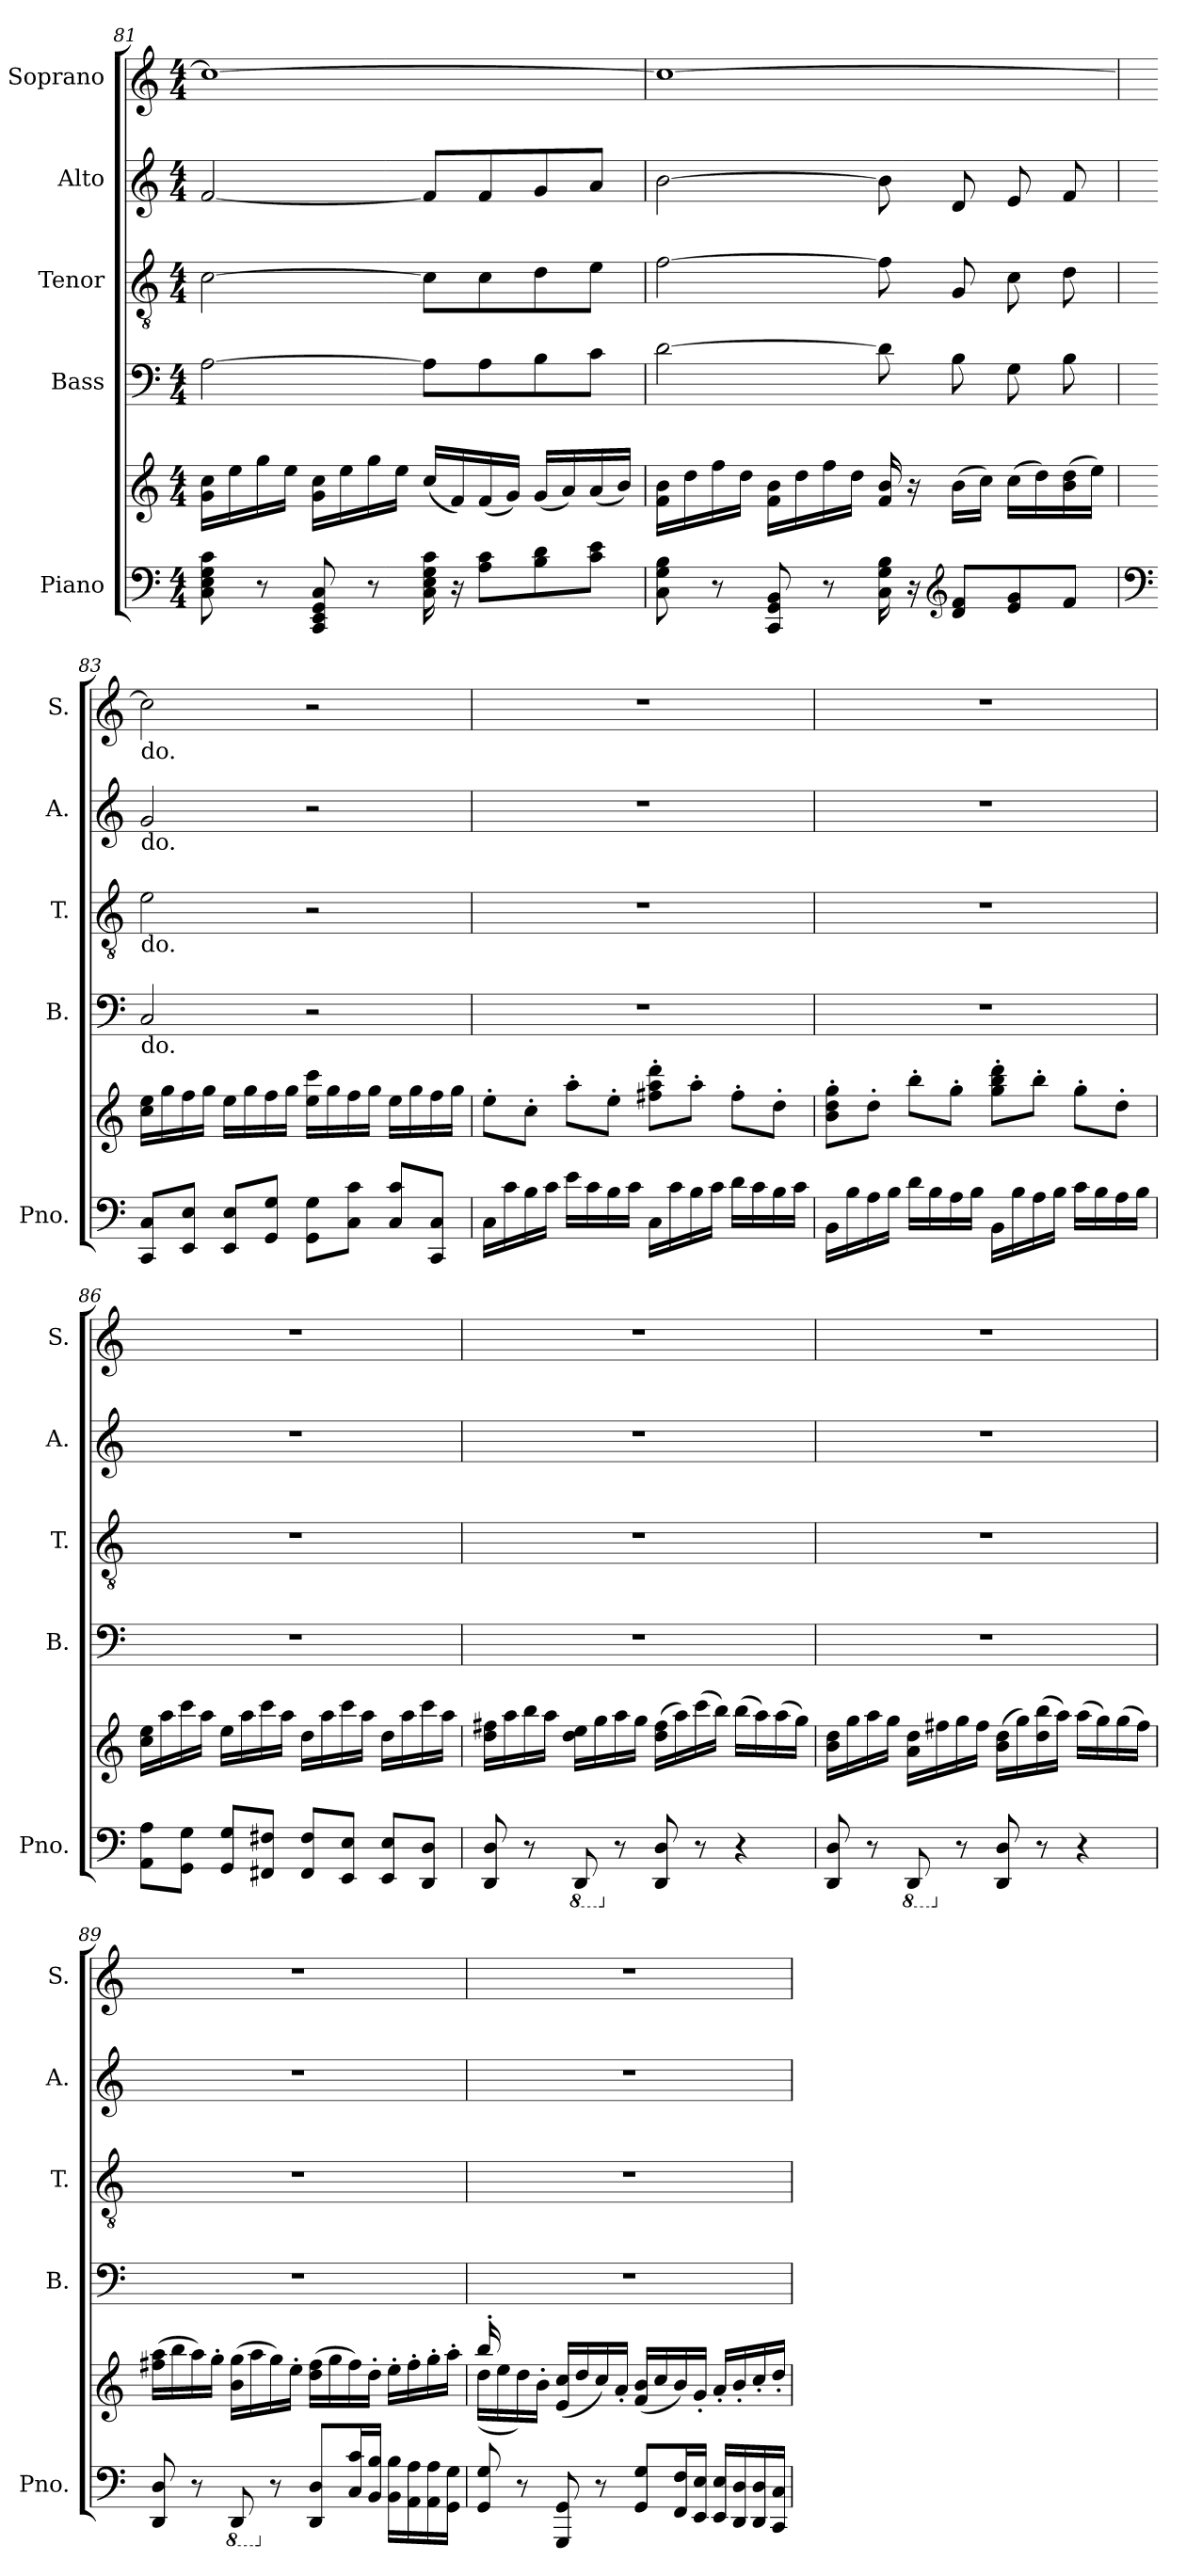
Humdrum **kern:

**kern	**kern	**kern	**kern	**kern	**kern
*part5	*part5	*part4	*part3	*part2	*part1
*staff6	*staff5	*staff4	*staff3	*staff2	*staff1
*I"Piano	*	*I"Bass	*I"Tenor	*I"Alto	*I"Soprano
*I'Pno.	*	*I'B.	*I'T.	*I'A.	*I'S.
*clefF4	*clefG2	*clefF4	*clefGv2	*clefG2	*clefG2
*k[]	*k[]	*k[]	*k[]	*k[]	*k[]
*M4/4	*M4/4	*M4/4	*M4/4	*M4/4	*M4/4
=81	=81	=81	=81	=81	=81
8C\ 8E\ 8G\ 8c\	16g\ 16cc\LL	[2A\	[2c\	[2f/	1cc_
.	16ee\	.	.	.	.
8r	16gg\	.	.	.	.
.	16ee\JJ	.	.	.	.
8CC/ 8EE/ 8GG/ 8C/	16g\ 16cc\LL	.	.	.	.
.	16ee\	.	.	.	.
8r	16gg\	.	.	.	.
.	16ee\JJ	.	.	.	.
16C\ 16E\ 16G\ 16c\	(16cc/LL	8A\L]	8c\L]	8f/L]	.
16r	16f/)	.	.	.	.
8A\ 8c\L	(16f/	8A\	8c\	8f/	.
.	16g/JJ)	.	.	.	.
8B\ 8d\	(16g/LL	8B\	8d\	8g/	.
.	16a/)	.	.	.	.
8c\ 8e\J	(16a/	8c\J	8e\J	8a/J	.
.	16b/JJ)	.	.	.	.
=82	=82	=82	=82	=82	=82
8C\ 8G\ 8B\	16f\ 16b\LL	[2d\	[2f\	[2b\	1cc_
.	16dd\	.	.	.	.
8r	16ff\	.	.	.	.
.	16dd\JJ	.	.	.	.
8CC/ 8GG/ 8BB/	16f\ 16b\LL	.	.	.	.
.	16dd\	.	.	.	.
8r	16ff\	.	.	.	.
.	16dd\JJ	.	.	.	.
16C\ 16G\ 16B\	16f/ 16b/	8d\]	8f\]	8b\]	.
16r	16r	.	.	.	.
*clefG2	*	*	*	*	*
8d/ 8f/L	(16b\LL	8B\	8G/	8d/	.
.	16cc\JJ)	.	.	.	.
8e/ 8g/	(16cc\LL	8G\	8c\	8e/	.
.	16dd\)	.	.	.	.
8f/J	(16b\ 16dd\	8B\	8d\	8f/	.
.	16ee\JJ)	.	.	.	.
!!LO:LB:g=z
=83	=83	=83	=83	=83	=83
*clefF4	*	*	*	*	*
!	!	!	!	!	!LO:TX:b:t=do.
!	!	!	!	!LO:TX:b:t=do.	!
!	!	!	!LO:TX:b:t=do.	!	!
!	!	!LO:TX:b:t=do.	!	!	!
8CC/ 8C/L	16cc\ 16ee\LL	2C/	2e\	2g/	2cc\]
.	16gg\	.	.	.	.
8EE/ 8E/J	16ff\	.	.	.	.
.	16gg\JJ	.	.	.	.
8EE/ 8E/L	16ee\LL	.	.	.	.
.	16gg\	.	.	.	.
8GG/ 8G/J	16ff\	.	.	.	.
.	16gg\JJ	.	.	.	.
8GG\ 8G\L	16ee\ 16ccc\LL	2r	2r	2r	2r
.	16gg\	.	.	.	.
8C\ 8c\J	16ff\	.	.	.	.
.	16gg\JJ	.	.	.	.
8C/ 8c/L	16ee\LL	.	.	.	.
.	16gg\	.	.	.	.
8CC/ 8C/J	16ff\	.	.	.	.
.	16gg\JJ	.	.	.	.
=84	=84	=84	=84	=84	=84
16C\LL	8ee'\L	1r	1r	1r	1r
16c\	.	.	.	.	.
16B\	8cc'\J	.	.	.	.
16c\JJ	.	.	.	.	.
16e\LL	8aa'\L	.	.	.	.
16c\	.	.	.	.	.
16B\	8ee'\J	.	.	.	.
16c\JJ	.	.	.	.	.
16C\LL	8ff#X\' 8aa\' 8ddd\'L	.	.	.	.
16c\	.	.	.	.	.
16B\	8aa'\J	.	.	.	.
16c\JJ	.	.	.	.	.
16d\LL	8ff#'\L	.	.	.	.
16c\	.	.	.	.	.
16B\	8dd'\J	.	.	.	.
16c\JJ	.	.	.	.	.
=85	=85	=85	=85	=85	=85
16BB\LL	8b\' 8dd\' 8gg\'L	1r	1r	1r	1r
16B\	.	.	.	.	.
16A\	8dd'\J	.	.	.	.
16B\JJ	.	.	.	.	.
16d\LL	8bb'\L	.	.	.	.
16B\	.	.	.	.	.
16A\	8gg'\J	.	.	.	.
16B\JJ	.	.	.	.	.
16BB\LL	8gg\' 8bb\' 8ddd\'L	.	.	.	.
16B\	.	.	.	.	.
16A\	8bb'\J	.	.	.	.
16B\JJ	.	.	.	.	.
16c\LL	8gg'\L	.	.	.	.
16B\	.	.	.	.	.
16A\	8dd'\J	.	.	.	.
16B\JJ	.	.	.	.	.
!!LO:LB:g=z
=86	=86	=86	=86	=86	=86
8AA\ 8A\L	16cc\ 16ee\LL	1r	1r	1r	1r
.	16aa\	.	.	.	.
8GG\ 8G\J	16ccc\	.	.	.	.
.	16aa\JJ	.	.	.	.
8GG/ 8G/L	16ee\LL	.	.	.	.
.	16aa\	.	.	.	.
8FF#X/ 8F#X/J	16ccc\	.	.	.	.
.	16aa\JJ	.	.	.	.
8FF#/ 8F#/L	16dd\LL	.	.	.	.
.	16aa\	.	.	.	.
8EE/ 8E/J	16ccc\	.	.	.	.
.	16aa\JJ	.	.	.	.
8EE/ 8E/L	16dd\LL	.	.	.	.
.	16aa\	.	.	.	.
8DD/ 8D/J	16ccc\	.	.	.	.
.	16aa\JJ	.	.	.	.
=87	=87	=87	=87	=87	=87
8DD/ 8D/	16dd\ 16ff#X\LL	1r	1r	1r	1r
.	16aa\	.	.	.	.
8r	16bb\	.	.	.	.
.	16aa\JJ	.	.	.	.
*8ba	*	*	*	*	*
8DDD/	16dd\ 16ee\LL	.	.	.	.
.	16gg\	.	.	.	.
*X8ba	*	*	*	*	*
8r	16aa\	.	.	.	.
.	16gg\JJ	.	.	.	.
8DD/ 8D/	(16dd\ 16ff#\LL	.	.	.	.
.	16aa\)	.	.	.	.
8r	(16ccc\	.	.	.	.
.	16bb\JJ)	.	.	.	.
4r	(16bb\LL	.	.	.	.
.	16aa\)	.	.	.	.
.	(16aa\	.	.	.	.
.	16gg\JJ)	.	.	.	.
!!LO:PB:g=z
=88	=88	=88	=88	=88	=88
8DD/ 8D/	16b\ 16dd\LL	1r	1r	1r	1r
.	16gg\	.	.	.	.
8r	16aa\	.	.	.	.
.	16gg\JJ	.	.	.	.
*8ba	*	*	*	*	*
8DDD/	16a\ 16dd\LL	.	.	.	.
.	16ff#X\	.	.	.	.
*X8ba	*	*	*	*	*
8r	16gg\	.	.	.	.
.	16ff#\JJ	.	.	.	.
8DD/ 8D/	(16b\ 16dd\LL	.	.	.	.
.	16gg\)	.	.	.	.
8r	(16dd\ 16bb\	.	.	.	.
.	16aa\JJ)	.	.	.	.
4r	(16aa\LL	.	.	.	.
.	16gg\)	.	.	.	.
.	(16gg\	.	.	.	.
.	16ff#\JJ)	.	.	.	.
=89	=89	=89	=89	=89	=89
8DD/ 8D/	(16ff#X\ 16aa\LL	1r	1r	1r	1r
.	16bb\	.	.	.	.
8r	16aa\)	.	.	.	.
.	16gg'\JJ	.	.	.	.
*8ba	*	*	*	*	*
8DDD/	(16b\ 16gg\LL	.	.	.	.
.	16aa\	.	.	.	.
*X8ba	*	*	*	*	*
8r	16gg\)	.	.	.	.
.	16ee'\JJ	.	.	.	.
8DD/ 8D/L	(16dd\ 16ff#\LL	.	.	.	.
.	16gg\	.	.	.	.
16C/ 16c/L	16ff#\)	.	.	.	.
16BB/ 16B/JJ	16dd'\JJ	.	.	.	.
16BB\ 16B\LL	16ee'\LL	.	.	.	.
16AA\ 16A\	16ff#'\	.	.	.	.
16AA\ 16A\	16gg'\	.	.	.	.
16GG\ 16G\JJ	16aa'\JJ	.	.	.	.
=90	=90	=90	=90	=90	=90
*	*^	*	*	*	*
8GG/ 8G/	16bb'/	(>16dd\LL	1r	1r	1r	1r
.	16ryy	16ee\	.	.	.	.
8r	8ryy	16dd\)	.	.	.	.
.	.	16b'\JJ	.	.	.	.
8GGG/ 8GG/	4ryy	(16e/ 16cc/LL	.	.	.	.
.	.	16dd/	.	.	.	.
8r	.	16cc/)	.	.	.	.
.	.	16a'/JJ	.	.	.	.
8GG/ 8G/L	2ryy	(16f/ 16b/LL	.	.	.	.
.	.	16cc/	.	.	.	.
16FF/ 16F/L	.	16b/)	.	.	.	.
16EE/ 16E/JJ	.	16g'/JJ	.	.	.	.
16EE/ 16E/LL	.	16a'/LL	.	.	.	.
16DD/ 16D/	.	16b'/	.	.	.	.
16DD/ 16D/	.	16cc'/	.	.	.	.
16CC/ 16C/JJ	.	16dd'/JJ	.	.	.	.
*	*v	*v	*	*	*	*
=	=	=	=	=	=
*-	*-	*-	*-	*-	*-
